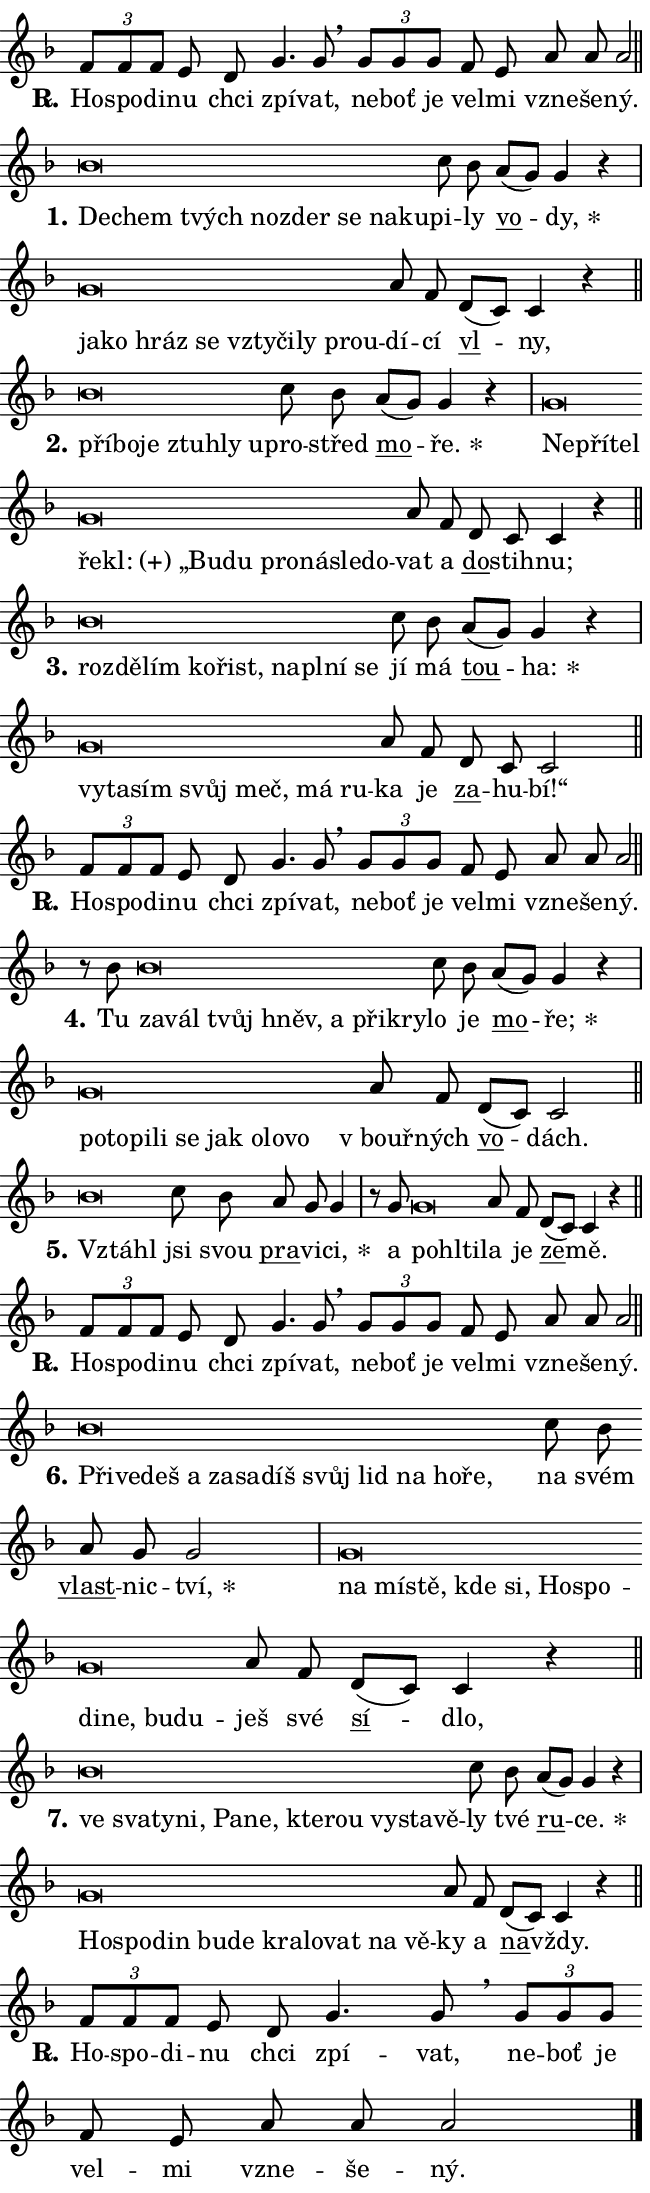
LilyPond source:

\version "2.24.0"
\header { tagline = "" }
\paper {
  indent = 0\cm
  top-margin = 0\cm
  right-margin = 0.13\cm % to fit lyric hyphens
  bottom-margin = 0\cm
  left-margin = 0\cm
  paper-width = 11\cm
  page-breaking = #ly:one-page-breaking
  system-system-spacing.basic-distance = #11
  score-system-spacing.basic-distance = #11
  ragged-last = ##f
}


%% Author: Thomas Morley
%% https://lists.gnu.org/archive/html/lilypond-user/2020-05/msg00002.html
#(define (line-position grob)
"Returns position of @var[grob} in current system:
   @code{'start}, if at first time-step
   @code{'end}, if at last time-step
   @code{'middle} otherwise
"
  (let* ((col (ly:item-get-column grob))
         (ln (ly:grob-object col 'left-neighbor))
         (rn (ly:grob-object col 'right-neighbor))
         (col-to-check-left (if (ly:grob? ln) ln col))
         (col-to-check-right (if (ly:grob? rn) rn col))
         (break-dir-left
           (and
             (ly:grob-property col-to-check-left 'non-musical #f)
             (ly:item-break-dir col-to-check-left)))
         (break-dir-right
           (and
             (ly:grob-property col-to-check-right 'non-musical #f)
             (ly:item-break-dir col-to-check-right))))
        (cond ((eqv? 1 break-dir-left) 'start)
              ((eqv? -1 break-dir-right) 'end)
              (else 'middle))))

#(define (tranparent-at-line-position vctor)
  (lambda (grob)
  "Relying on @code{line-position} select the relevant enry from @var{vctor}.
Used to determine transparency,"
    (case (line-position grob)
      ((end) (not (vector-ref vctor 0)))
      ((middle) (not (vector-ref vctor 1)))
      ((start) (not (vector-ref vctor 2))))))

noteHeadBreakVisibility =
#(define-music-function (break-visibility)(vector?)
"Makes @code{NoteHead}s transparent relying on @var{break-visibility}"
#{
  \override NoteHead.transparent =
    #(tranparent-at-line-position break-visibility)
#})

#(define delete-ledgers-for-transparent-note-heads
  (lambda (grob)
    "Reads whether a @code{NoteHead} is transparent.
If so this @code{NoteHead} is removed from @code{'note-heads} from
@var{grob}, which is supposed to be @code{LedgerLineSpanner}.
As a result ledgers are not printed for this @code{NoteHead}"
    (let* ((nhds-array (ly:grob-object grob 'note-heads))
           (nhds-list
             (if (ly:grob-array? nhds-array)
                 (ly:grob-array->list nhds-array)
                 '()))
           ;; Relies on the transparent-property being done before
           ;; Staff.LedgerLineSpanner.after-line-breaking is executed.
           ;; This is fragile ...
           (to-keep
             (remove
               (lambda (nhd)
                 (ly:grob-property nhd 'transparent #f))
               nhds-list)))
      ;; TODO find a better method to iterate over grob-arrays, similiar
      ;; to filter/remove etc for lists
      ;; For now rebuilt from scratch
      (set! (ly:grob-object grob 'note-heads)  '())
      (for-each
        (lambda (nhd)
          (ly:pointer-group-interface::add-grob grob 'note-heads nhd))
        to-keep))))

squashNotes = {
  \override NoteHead.X-extent = #'(-0.2 . 0.2)
  \override NoteHead.Y-extent = #'(-0.75 . 0)
  \override NoteHead.stencil =
    #(lambda (grob)
       (let ((pos (ly:grob-property grob 'staff-position)))
         (begin
           (if (< pos -7) (display "ERROR: Lower brevis then expected\n") (display ""))
           (if (<= pos -6) ly:text-interface::print ly:note-head::print))))
}
unSquashNotes = {
  \revert NoteHead.X-extent
  \revert NoteHead.Y-extent
  \revert NoteHead.stencil
}

hideNotes = \noteHeadBreakVisibility #begin-of-line-visible
unHideNotes = \noteHeadBreakVisibility #all-visible

% work-around for resetting accidentals
% https://lilypond.org/doc/v2.23/Documentation/notation/displaying-rhythms#unmetered-music
cadenzaMeasure = {
  \cadenzaOff
  \partial 1024 s1024
  \cadenzaOn
}

#(define-markup-command (accent layout props text) (markup?)
  "Underline accented syllable"
  (interpret-markup layout props
    #{\markup \override #'(offset . 4.3) \underline { #text }#}))

responsum = \markup \concat {
  "R" \hspace #-1.05 \path #0.1 #'((moveto 0 0.07) (lineto 0.9 0.8)) \hspace #0.05 "."
}

spaceSize = #0.6828661417322834 % exact space size for TeX Gyre Schola

\layout {
  \context {
    \Staff
    \remove "Time_signature_engraver"
    \override LedgerLineSpanner.after-line-breaking = #delete-ledgers-for-transparent-note-heads
  }
  \context {
    \Lyrics {
      \override LyricSpace.minimum-distance = \spaceSize
      \override LyricText.font-name = #"TeX Gyre Schola"
      \override LyricText.font-size = 1
      \override StanzaNumber.font-name = #"TeX Gyre Schola Bold"
      \override StanzaNumber.font-size = 1
    }
  }
  \context {
    \Score 
    \override NoteHead.text =
      #(lambda (grob) 
        (let ((pos (ly:grob-property grob 'staff-position)))
          #{\markup {
            \combine
              \halign #-0.55 \raise #(if (= pos -6) 0 0.5) \override #'(thickness . 2) \draw-line #'(3.2 . 0)
              \musicglyph "noteheads.sM1"
          }#}))
  }
}

% magnetic-lyrics.ily
%
%   written by
%     Jean Abou Samra <jean@abou-samra.fr>
%     Werner Lemberg <wl@gnu.org>
%
%   adapted by
%     Jiri Hon <jiri.hon@gmail.com>
%
% Version 2022-Apr-15

% https://www.mail-archive.com/lilypond-user@gnu.org/msg149350.html

#(define (Left_hyphen_pointer_engraver context)
   "Collect syllable-hyphen-syllable occurrences in lyrics and store
them in properties.  This engraver only looks to the left.  For
example, if the lyrics input is @code{foo -- bar}, it does the
following.

@itemize @bullet
@item
Set the @code{text} property of the @code{LyricHyphen} grob between
@q{foo} and @q{bar} to @code{foo}.

@item
Set the @code{left-hyphen} property of the @code{LyricText} grob with
text @q{foo} to the @code{LyricHyphen} grob between @q{foo} and
@q{bar}.
@end itemize

Use this auxiliary engraver in combination with the
@code{lyric-@/text::@/apply-@/magnetic-@/offset!} hook."
   (let ((hyphen #f)
         (text #f))
     (make-engraver
      (acknowledgers
       ((lyric-syllable-interface engraver grob source-engraver)
        (set! text grob)))
      (end-acknowledgers
       ((lyric-hyphen-interface engraver grob source-engraver)
        ;(when (not (grob::has-interface grob 'lyric-space-interface))
          (set! hyphen grob)));)
      ((stop-translation-timestep engraver)
       (when (and text hyphen)
         (ly:grob-set-object! text 'left-hyphen hyphen))
       (set! text #f)
       (set! hyphen #f)))))

#(define (lyric-text::apply-magnetic-offset! grob)
   "If the space between two syllables is less than the value in
property @code{LyricText@/.details@/.squash-threshold}, move the right
syllable to the left so that it gets concatenated with the left
syllable.

Use this function as a hook for
@code{LyricText@/.after-@/line-@/breaking} if the
@code{Left_@/hyphen_@/pointer_@/engraver} is active."
   (let ((hyphen (ly:grob-object grob 'left-hyphen #f)))
     (when hyphen
       (let ((left-text (ly:spanner-bound hyphen LEFT)))
         (when (grob::has-interface left-text 'lyric-syllable-interface)
           (let* ((common (ly:grob-common-refpoint grob left-text X))
                  (this-x-ext (ly:grob-extent grob common X))
                  (left-x-ext
                   (begin
                     ;; Trigger magnetism for left-text.
                     (ly:grob-property left-text 'after-line-breaking)
                     (ly:grob-extent left-text common X)))
                  ;; `delta` is the gap width between two syllables.
                  (delta (- (interval-start this-x-ext)
                            (interval-end left-x-ext)))
                  (details (ly:grob-property grob 'details))
                  (threshold (assoc-get 'squash-threshold details 0.2)))
             (when (< delta threshold)
               (let* (;; We have to manipulate the input text so that
                      ;; ligatures crossing syllable boundaries are not
                      ;; disabled.  For languages based on the Latin
                      ;; script this is essentially a beautification.
                      ;; However, for non-Western scripts it can be a
                      ;; necessity.
                      (lt (ly:grob-property left-text 'text))
                      (rt (ly:grob-property grob 'text))
                      (is-space (grob::has-interface hyphen 'lyric-space-interface))
                      (space (if is-space " " ""))
                      (extra-delta (if is-space spaceSize 0))
                      ;; Append new syllable.
                      (ltrt-space (if (and (string? lt) (string? rt))
                                (string-append lt space rt)
                                (make-concat-markup (list lt space rt))))
                      ;; Right-align `ltrt` to the right side.
                      (ltrt-space-markup (grob-interpret-markup
                               grob
                               (make-translate-markup
                                (cons (interval-length this-x-ext) 0)
                                (make-right-align-markup ltrt-space)))))
                 (begin
                   ;; Don't print `left-text`.
                   (ly:grob-set-property! left-text 'stencil #f)
                   ;; Set text and stencil (which holds all collected
                   ;; syllables so far) and shift it to the left.
                   (ly:grob-set-property! grob 'text ltrt-space)
                   (ly:grob-set-property! grob 'stencil ltrt-space-markup)
                   (ly:grob-translate-axis! grob (- (- delta extra-delta)) X))))))))))


#(define (lyric-hyphen::displace-bounds-first grob)
   ;; Make very sure this callback isn't triggered too early.
   (let ((left (ly:spanner-bound grob LEFT))
         (right (ly:spanner-bound grob RIGHT)))
     (ly:grob-property left 'after-line-breaking)
     (ly:grob-property right 'after-line-breaking)
     (ly:lyric-hyphen::print grob)))

squashThreshold = #0.4

\layout {
  \context {
    \Lyrics
    \consists #Left_hyphen_pointer_engraver
    \override LyricText.after-line-breaking =
      #lyric-text::apply-magnetic-offset!
    \override LyricHyphen.stencil = #lyric-hyphen::displace-bounds-first
    \override LyricText.details.squash-threshold = \squashThreshold
    \override LyricHyphen.minimum-distance = 0
    \override LyricHyphen.minimum-length = \squashThreshold
  }
}

squashText = \override LyricText.details.squash-threshold = 9999
unSquashText = \override LyricText.details.squash-threshold = \squashThreshold

leftText = \override LyricText.self-alignment-X = #LEFT
unLeftText = \revert LyricText.self-alignment-X

starOffset = #(lambda (grob) 
                (let ((x_offset (ly:self-alignment-interface::aligned-on-x-parent grob)))
                  (if (= x_offset 0) 0 (+ x_offset 1.2))))

star = #(define-music-function (syllable)(string?)
"Append star separator at the end of a syllable"
#{
  \once \override LyricText.X-offset = #starOffset
  \lyricmode { \markup {
    #syllable
    \override #'((font-name . "TeX Gyre Schola Bold")) \hspace #0.2 \lower #0.65 \larger "*"
  } }
#})

starAccent = #(define-music-function (syllable)(string?)
"Append star separator at the end of a syllable and make accent"
#{
  \once \override LyricText.X-offset = #starOffset
  \lyricmode { \markup {
    \accent #syllable
    \override #'((font-name . "TeX Gyre Schola Bold")) \hspace #0.2 \lower #0.65 \larger "*"
  } }
#})

breath = #(define-music-function (syllable)(string?)
"Append breathing indicator at the end of a syllable"
#{
  \lyricmode { \markup { #syllable "+" } }
#})

optionalBreath = #(define-music-function (syllable)(string?)
"Append optional breathing indicator at the end of a syllable"
#{
  \lyricmode { \markup { #syllable "(+)" } }
#})


\score {
    <<
        \new Voice = "melody" { \cadenzaOn \key f \major \relative { \tuplet 3/2 { f'8[ f f] } e d g4. g8 \breathe \bar "" \tuplet 3/2 { g[ g g] } \bar "" f e \bar "" a a a2 \cadenzaMeasure \bar "||" \break } }
        \new Lyrics \lyricsto "melody" { \lyricmode { \set stanza = \responsum
Ho -- spo -- di -- nu chci zpí -- vat, ne -- boť je vel -- mi vzne -- še -- ný. } }
    >>
    \layout {}
}

\score {
    <<
        \new Voice = "melody" { \cadenzaOn \key f \major \relative { \squashNotes bes'\breve*1/16 \hideNotes \breve*1/16 \bar "" \breve*1/16 \bar "" \breve*1/16 \bar "" \breve*1/16 \bar "" \breve*1/16 \bar "" \breve*1/16 \breve*1/16 \bar "" \unHideNotes \unSquashNotes c8 bes \bar "" a[( g)] g4 r \cadenzaMeasure \bar "|" \squashNotes g\breve*1/16 \hideNotes \breve*1/16 \bar "" \breve*1/16 \bar "" \breve*1/16 \bar "" \breve*1/16 \bar "" \breve*1/16 \bar "" \breve*1/16 \breve*1/16 \bar "" \unHideNotes \unSquashNotes a8 f \bar "" d[( c)] c4 r \cadenzaMeasure \bar "||" \break } }
        \new Lyrics \lyricsto "melody" { \lyricmode { \set stanza = "1."
\leftText De -- \squashText chem tvých no -- zder se na -- ku -- \unLeftText \unSquashText pi -- ly \markup \accent vo -- \star dy, \leftText ja -- \squashText ko hráz se vzty -- či -- ly prou -- \unLeftText \unSquashText dí -- cí \markup \accent vl -- ny, } }
    >>
    \layout {}
}

\score {
    <<
        \new Voice = "melody" { \cadenzaOn \key f \major \relative { \squashNotes bes'\breve*1/16 \hideNotes \breve*1/16 \bar "" \breve*1/16 \bar "" \breve*1/16 \bar "" \breve*1/16 \breve*1/16 \bar "" \unHideNotes \unSquashNotes c8 bes \bar "" a[( g)] g4 r \cadenzaMeasure \bar "|" \squashNotes g\breve*1/16 \hideNotes \breve*1/16 \bar "" \breve*1/16 \bar "" \breve*1/16 \bar "" \breve*1/16 \bar "" \breve*1/16 \bar "" \breve*1/16 \bar "" \breve*1/16 \bar "" \breve*1/16 \bar "" \breve*1/16 \breve*1/16 \bar "" \unHideNotes \unSquashNotes a8 f \bar "" d c c4 r \cadenzaMeasure \bar "||" \break } }
        \new Lyrics \lyricsto "melody" { \lyricmode { \set stanza = "2."
\leftText pří -- \squashText bo -- je ztuh -- ly u -- \unLeftText \unSquashText pro -- střed \markup \accent mo -- \star ře. \leftText Ne -- \squashText pří -- tel ře -- \optionalBreath kl: „Bu -- du pro -- ná -- sle -- do -- \unLeftText \unSquashText vat a \markup \accent do -- stih -- nu; } }
    >>
    \layout {}
}

\score {
    <<
        \new Voice = "melody" { \cadenzaOn \key f \major \relative { \squashNotes bes'\breve*1/16 \hideNotes \breve*1/16 \bar "" \breve*1/16 \bar "" \breve*1/16 \bar "" \breve*1/16 \bar "" \breve*1/16 \bar "" \breve*1/16 \bar "" \breve*1/16 \breve*1/16 \bar "" \unHideNotes \unSquashNotes c8 bes \bar "" a[( g)] g4 r \cadenzaMeasure \bar "|" \squashNotes g\breve*1/16 \hideNotes \breve*1/16 \bar "" \breve*1/16 \bar "" \breve*1/16 \bar "" \breve*1/16 \bar "" \breve*1/16 \breve*1/16 \bar "" \unHideNotes \unSquashNotes a8 f \bar "" d c c2 \cadenzaMeasure \bar "||" \break } }
        \new Lyrics \lyricsto "melody" { \lyricmode { \set stanza = "3."
\leftText roz -- \squashText dě -- lím ko -- řist, na -- pl -- ní se \unLeftText \unSquashText jí má \markup \accent tou -- \star ha: \leftText vy -- \squashText ta -- sím svůj meč, má ru -- \unLeftText \unSquashText ka je \markup \accent za -- hu -- bí!“ } }
    >>
    \layout {}
}

\score {
    <<
        \new Voice = "melody" { \cadenzaOn \key f \major \relative { \tuplet 3/2 { f'8[ f f] } e d g4. g8 \breathe \bar "" \tuplet 3/2 { g[ g g] } \bar "" f e \bar "" a a a2 \cadenzaMeasure \bar "||" \break } }
        \new Lyrics \lyricsto "melody" { \lyricmode { \set stanza = \responsum
Ho -- spo -- di -- nu chci zpí -- vat, ne -- boť je vel -- mi vzne -- še -- ný. } }
    >>
    \layout {}
}

\score {
    <<
        \new Voice = "melody" { \cadenzaOn \key f \major \relative { r8 bes'8 \squashNotes bes\breve*1/16 \hideNotes \breve*1/16 \bar "" \breve*1/16 \bar "" \breve*1/16 \bar "" \breve*1/16 \bar "" \breve*1/16 \breve*1/16 \bar "" \unHideNotes \unSquashNotes c8 bes \bar "" a[( g)] g4 r \cadenzaMeasure \bar "|" \squashNotes g\breve*1/16 \hideNotes \breve*1/16 \bar "" \breve*1/16 \bar "" \breve*1/16 \bar "" \breve*1/16 \bar "" \breve*1/16 \bar "" \breve*1/16 \bar "" \breve*1/16 \breve*1/16 \bar "" \unHideNotes \unSquashNotes a8 f \bar "" d[( c)] c2 \cadenzaMeasure \bar "||" \break } }
        \new Lyrics \lyricsto "melody" { \lyricmode { \set stanza = "4."
Tu \leftText za -- \squashText vál tvůj hněv, a při -- kry -- \unLeftText \unSquashText lo je \markup \accent mo -- \star ře; \leftText po -- \squashText to -- pi -- li se jak o -- lo -- vo \unLeftText \unSquashText "v bouř" -- ných \markup \accent vo -- dách. } }
    >>
    \layout {}
}

\score {
    <<
        \new Voice = "melody" { \cadenzaOn \key f \major \relative { \squashNotes bes'\breve*1/16 \hideNotes \breve*1/16 \bar "" \unHideNotes \unSquashNotes c8 bes \bar "" a g g4 \cadenzaMeasure \bar "|" r8 g8 \squashNotes g\breve*1/16 \hideNotes \breve*1/16 \breve*1/16 \bar "" \unHideNotes \unSquashNotes a8 f \bar "" d[( c)] c4 r \cadenzaMeasure \bar "||" \break } }
        \new Lyrics \lyricsto "melody" { \lyricmode { \set stanza = "5."
\leftText Vztá -- \squashText hl \unLeftText \unSquashText jsi svou \markup \accent pra -- vi -- \star ci, a \leftText po -- \squashText hl -- ti -- \unLeftText \unSquashText la je \markup \accent ze -- mě. } }
    >>
    \layout {}
}

\score {
    <<
        \new Voice = "melody" { \cadenzaOn \key f \major \relative { \tuplet 3/2 { f'8[ f f] } e d g4. g8 \breathe \bar "" \tuplet 3/2 { g[ g g] } \bar "" f e \bar "" a a a2 \cadenzaMeasure \bar "||" \break } }
        \new Lyrics \lyricsto "melody" { \lyricmode { \set stanza = \responsum
Ho -- spo -- di -- nu chci zpí -- vat, ne -- boť je vel -- mi vzne -- še -- ný. } }
    >>
    \layout {}
}

\score {
    <<
        \new Voice = "melody" { \cadenzaOn \key f \major \relative { \squashNotes bes'\breve*1/16 \hideNotes \breve*1/16 \bar "" \breve*1/16 \bar "" \breve*1/16 \bar "" \breve*1/16 \bar "" \breve*1/16 \bar "" \breve*1/16 \bar "" \breve*1/16 \bar "" \breve*1/16 \bar "" \breve*1/16 \bar "" \breve*1/16 \breve*1/16 \bar "" \unHideNotes \unSquashNotes c8 bes \bar "" a g g2 \cadenzaMeasure \bar "|" \squashNotes g\breve*1/16 \hideNotes \breve*1/16 \bar "" \breve*1/16 \bar "" \breve*1/16 \bar "" \breve*1/16 \bar "" \breve*1/16 \bar "" \breve*1/16 \bar "" \breve*1/16 \bar "" \breve*1/16 \bar "" \breve*1/16 \breve*1/16 \bar "" \unHideNotes \unSquashNotes a8 f \bar "" d[( c)] c4 r \cadenzaMeasure \bar "||" \break } }
        \new Lyrics \lyricsto "melody" { \lyricmode { \set stanza = "6."
\leftText Při -- \squashText ve -- deš a za -- sa -- díš svůj lid na ho -- ře, \unLeftText \unSquashText na svém \markup \accent vlast -- nic -- \star tví, \leftText na \squashText mí -- stě, kde si, Ho -- spo -- di -- ne, bu -- du -- \unLeftText \unSquashText ješ své \markup \accent sí -- dlo, } }
    >>
    \layout {}
}

\score {
    <<
        \new Voice = "melody" { \cadenzaOn \key f \major \relative { \squashNotes bes'\breve*1/16 \hideNotes \breve*1/16 \bar "" \breve*1/16 \bar "" \breve*1/16 \bar "" \breve*1/16 \bar "" \breve*1/16 \bar "" \breve*1/16 \bar "" \breve*1/16 \bar "" \breve*1/16 \bar "" \breve*1/16 \breve*1/16 \bar "" \unHideNotes \unSquashNotes c8 bes \bar "" a[( g)] g4 r \cadenzaMeasure \bar "|" \squashNotes g\breve*1/16 \hideNotes \breve*1/16 \bar "" \breve*1/16 \bar "" \breve*1/16 \bar "" \breve*1/16 \bar "" \breve*1/16 \bar "" \breve*1/16 \bar "" \breve*1/16 \bar "" \breve*1/16 \breve*1/16 \bar "" \unHideNotes \unSquashNotes a8 f \bar "" d[( c)] c4 r \cadenzaMeasure \bar "||" \break } }
        \new Lyrics \lyricsto "melody" { \lyricmode { \set stanza = "7."
\leftText ve \squashText sva -- ty -- ni, Pa -- ne, kte -- rou vy -- sta -- vě -- \unLeftText \unSquashText ly tvé \markup \accent ru -- \star ce. \leftText Ho -- \squashText spo -- din bu -- de kra -- lo -- vat na vě -- \unLeftText \unSquashText ky a \markup \accent na -- vždy. } }
    >>
    \layout {}
}

\score {
    <<
        \new Voice = "melody" { \cadenzaOn \key f \major \relative { \tuplet 3/2 { f'8[ f f] } e d g4. g8 \breathe \bar "" \tuplet 3/2 { g[ g g] } \bar "" f e \bar "" a a a2 \cadenzaMeasure \bar "||" \break } \bar "|." }
        \new Lyrics \lyricsto "melody" { \lyricmode { \set stanza = \responsum
Ho -- spo -- di -- nu chci zpí -- vat, ne -- boť je vel -- mi vzne -- še -- ný. } }
    >>
    \layout {}
}
